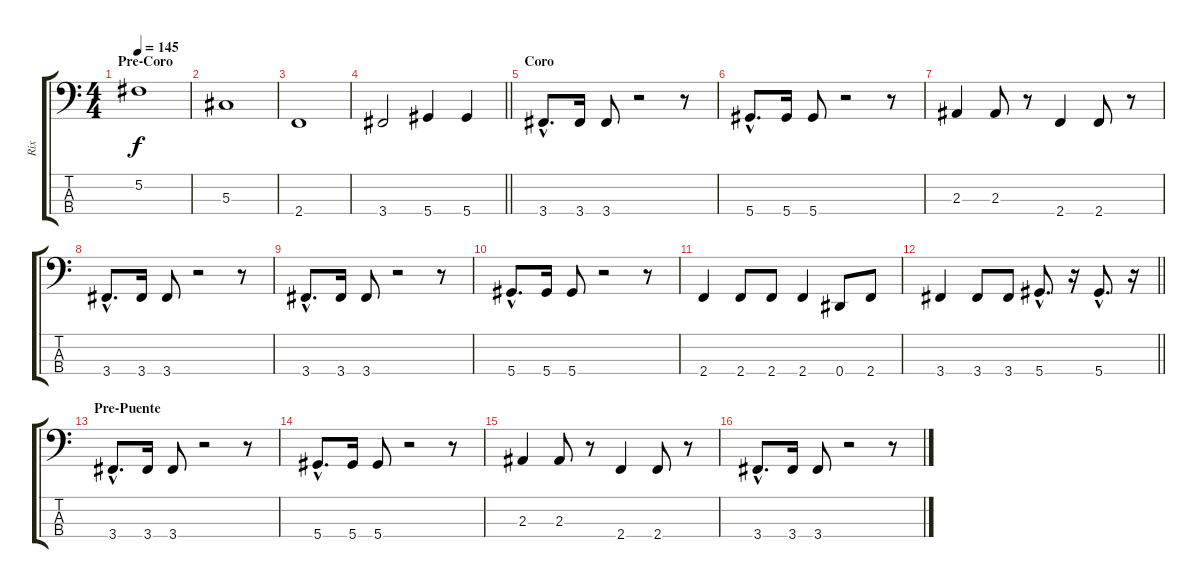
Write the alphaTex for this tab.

\track ("Rix" "Rix") {instrument electricbasspick}
\staff {score tabs}
\tuning (Gb2 Db2 Ab1 Eb1) {hide}
\ts (4 4)
\section ("" "Pre-Coro")
\tempo 145
\clef f4
\ks c
5.2.1{dy f} |
5.3.1 |
2.4.1 |
\barLineRight lightlight
3.4.2 5.4.4 5.4.4 |
\section ("" "Coro")
3.4{hac}.8{d} 3.4.16 3.4.8 r.2 r.8 |
5.4{hac}.8{d} 5.4.16 5.4.8 r.2 r.8 |
2.3.4 2.3.8 r.8 2.4.4 2.4.8 r.8 |
3.4{hac}.8{d} 3.4.16 3.4.8 r.2 r.8 |
3.4{hac}.8{d} 3.4.16 3.4.8 r.2 r.8 |
5.4{hac}.8{d} 5.4.16 5.4.8 r.2 r.8 |
2.4.4 2.4.8 2.4.8 2.4.4 0.4.8 2.4.8 |
\barLineRight lightlight
3.4.4 3.4.8 3.4.8 5.4{hac}.8{d} r.16 5.4{hac}.8{d} r.16 |
\section ("" "Pre-Puente")
3.4{hac}.8{d} 3.4.16 3.4.8 r.2 r.8 |
5.4{hac}.8{d} 5.4.16 5.4.8 r.2 r.8 |
2.3.4 2.3.8 r.8 2.4.4 2.4.8 r.8 |
3.4{hac}.8{d} 3.4.16 3.4.8 r.2 r.8
